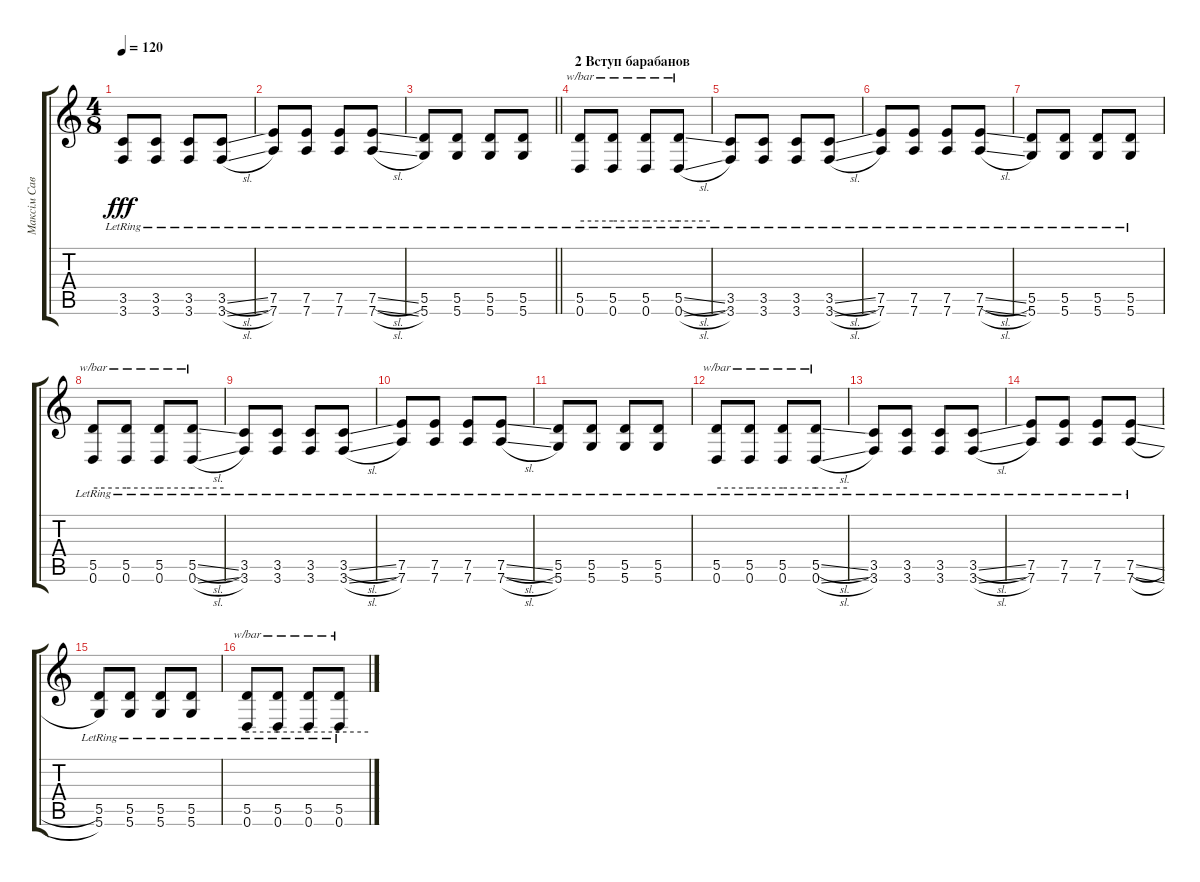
\track ("Максім Савчук - Guitar 1" "Максім Сав") {instrument electricguitarclean}
\staff {score tabs}
\tuning (E4 B3 G3 D3 A2 D2) {hide}
\ts (4 8)
\tempo 120
\clef g2
\ks c
(3.5{lr} 3.6{lr}).8{dy fff} (3.5{lr} 3.6{lr}).8 (3.5{lr} 3.6{lr}).8 (3.5{sl lr} 3.6{sl lr}).8 |
(7.5{lr} 7.6{lr}).8 (7.5{lr} 7.6{lr}).8 (7.5{lr} 7.6{lr}).8 (7.5{sl lr} 7.6{sl lr}).8 |
\barLineRight lightlight
(5.5{lr} 5.6{lr}).8 (5.5{lr} 5.6{lr}).8 (5.5{lr} 5.6{lr}).8 (5.5{lr} 5.6{lr}).8 |
\section ("" "2 Вступ барабанов")
(5.5{lr} 0.6{lr}).8{tbe (hold default 0 0 60 0)} (5.5{lr} 0.6{lr}).8{tbe (hold default 0 0 60 0)} (5.5{lr} 0.6{lr}).8{tbe (hold default 0 0 60 0)} (5.5{sl lr} 0.6{sl lr}).8{tbe (hold default 0 0 60 0)} |
(3.5{lr} 3.6{lr}).8 (3.5{lr} 3.6{lr}).8 (3.5{lr} 3.6{lr}).8 (3.5{sl lr} 3.6{sl lr}).8 |
(7.5{lr} 7.6{lr}).8 (7.5{lr} 7.6{lr}).8 (7.5{lr} 7.6{lr}).8 (7.5{sl lr} 7.6{sl lr}).8 |
(5.5{lr} 5.6{lr}).8 (5.5{lr} 5.6{lr}).8 (5.5{lr} 5.6{lr}).8 (5.5{lr} 5.6{lr}).8 |
(5.5{lr} 0.6{lr}).8{tbe (hold default 0 0 60 0)} (5.5{lr} 0.6{lr}).8{tbe (hold default 0 0 60 0)} (5.5{lr} 0.6{lr}).8{tbe (hold default 0 0 60 0)} (5.5{sl lr} 0.6{sl lr}).8{tbe (hold default 0 0 60 0)} |
(3.5{lr} 3.6{lr}).8 (3.5{lr} 3.6{lr}).8 (3.5{lr} 3.6{lr}).8 (3.5{sl lr} 3.6{sl lr}).8 |
(7.5{lr} 7.6{lr}).8 (7.5{lr} 7.6{lr}).8 (7.5{lr} 7.6{lr}).8 (7.5{sl lr} 7.6{sl lr}).8 |
(5.5{lr} 5.6{lr}).8 (5.5{lr} 5.6{lr}).8 (5.5{lr} 5.6{lr}).8 (5.5{lr} 5.6{lr}).8 |
(5.5{lr} 0.6{lr}).8{tbe (hold default 0 0 60 0)} (5.5{lr} 0.6{lr}).8{tbe (hold default 0 0 60 0)} (5.5{lr} 0.6{lr}).8{tbe (hold default 0 0 60 0)} (5.5{sl lr} 0.6{sl lr}).8{tbe (hold default 0 0 60 0)} |
(3.5{lr} 3.6{lr}).8 (3.5{lr} 3.6{lr}).8 (3.5{lr} 3.6{lr}).8 (3.5{sl lr} 3.6{sl lr}).8 |
(7.5{lr} 7.6{lr}).8 (7.5{lr} 7.6{lr}).8 (7.5{lr} 7.6{lr}).8 (7.5{sl lr} 7.6{sl lr}).8 |
(5.5{lr} 5.6{lr}).8 (5.5{lr} 5.6{lr}).8 (5.5{lr} 5.6{lr}).8 (5.5{lr} 5.6{lr}).8 |
(5.5{lr} 0.6{lr}).8{tbe (hold default 0 0 60 0)} (5.5{lr} 0.6{lr}).8{tbe (hold default 0 0 60 0)} (5.5{lr} 0.6{lr}).8{tbe (hold default 0 0 60 0)} (5.5{sl lr} 0.6{sl lr}).8{tbe (hold default 0 0 60 0)}
